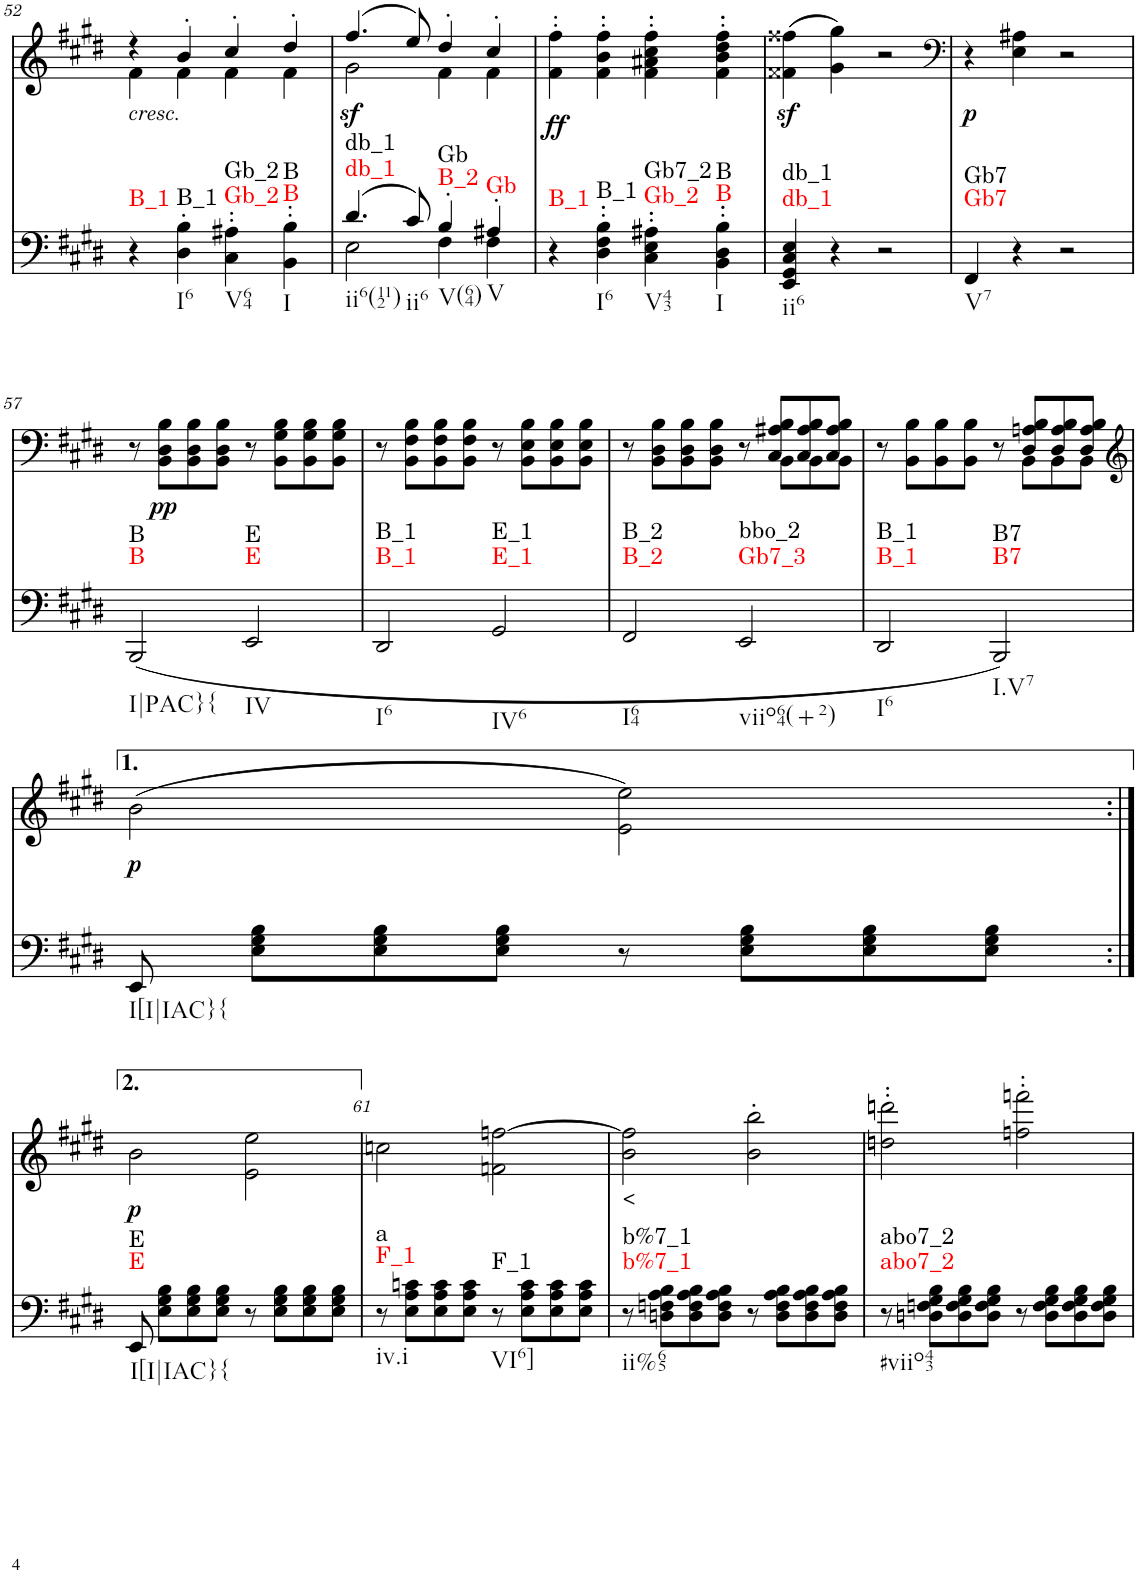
**kern	**harte	**kern	**text	**dynam
*part2	*part2	*part1	*part1	*part1
*staff2	*	*staff1	*staff1	*staff1
*I"piano	*	*I"piano	*	*
*I'Pno	*	*I'Pno	*	*
!!LO:PB:g=z
*clefF4	*	*clefG2	*	*
*k[f#c#g#d#]	*	*k[f#c#g#d#]	*	*
*E:	*	*E:	*	*
*M4/4	*	*M4/4	*	*
=52	=52	=52	=52	=52
*	*	*^	*	*
!	!	!LO:TX:b:i:t=cresc.	!	!	!
!	!LO:H:kt=B_1	!	!	!LO:LY:b	!
4r	N	4r	4f#\	<	.
!	!LO:H:kt=B_1	!	!	!	!
4D#\' 4B\'	N	4b'/	4f#\	.	.
!	!LO:H:n=1:kt=Gb_2	!	!	!	!
!	!LO:H:n=2:kt=Gb_2	!	!	!	!
4C#\' 4A#X\'	N N	4cc#'/	4f#\	.	.
!	!LO:H:n=1:kt=B	!	!	!	!
!	!LO:H:n=2:kt=B	!	!	!	!
4BB\' 4B\'	N N	4dd#'/	4f#\	.	.
=53	=53	=53	=53	=53	=53
*^	*	*	*	*	*
!	!	!LO:H:n=1:kt=db_1	!	!	!LO:LY:b	!LO:DY:b
!	!	!LO:H:n=2:kt=db_1	!	!	!	!
(4.d#/	2E\	N N	(4.ff#/	2g#\	f	sf
8c#/)	.	.	8ee/)	.	.	.
!	!	!LO:H:n=1:kt=B_2	!	!	!	!
!	!	!LO:H:n=2:kt=Gb	!	!	!	!
4B'/	4F#\	N N	4dd#'/	4f#\	.	.
!	!	!LO:H:kt=Gb	!	!	!	!
4A#X'/	4F#\	N	4cc#'/	4f#\	.	.
=54	=54	=54	=54	=54	=54	=54
!	!	!LO:H:kt=B_1	!	!	!LO:LY:b	!LO:DY:b
*v	*v	*	*	*	*	*
*	*	*v	*v	*	*
4r	N	4f#\' 4ff#\'	ff	ff
!	!LO:H:kt=B_1	!	!	!
4D#\' 4F#\' 4B\'	N	4f#\' 4b\' 4ff#\'	.	.
!	!LO:H:n=1:kt=Gb_2	!	!	!
!	!LO:H:n=2:kt=Gb7_2	!	!	!
4C#\' 4E\' 4A#X\'	N N	4f#\' 4a#X\' 4cc#\' 4ff#\'	.	.
!	!LO:H:n=1:kt=B	!	!	!
!	!LO:H:n=2:kt=B	!	!	!
4BB\' 4D#\' 4B\'	N N	4f#\' 4b\' 4dd#\' 4ff#\'	.	.
=55	=55	=55	=55	=55
!	!LO:H:n=1:kt=db_1	!	!	!
!	!LO:H:n=2:kt=db_1	!	!	!
4EE/ 4GG#/ 4C#/ 4E/	N N	(4f##X\z< 4ff##X\z<	.	.
4r	.	4g#\ 4gg#\)	.	.
2r	.	2r	.	.
=56	=56	=56	=56	=56
*	*	*clefF4	*	*
!	!LO:H:n=1:kt=Gb7	!	!LO:LY:b	!LO:DY:b
!	!LO:H:n=2:kt=Gb7	!	!	!
4FF#/	N N	4r	p	p
4r	.	4E\ 4A#X\	.	.
2r	.	2r	.	.
!!LO:LB:g=z
=57	=57	=57	=57	=57
!	!LO:H:n=1:kt=B	!	!	!
!	!LO:H:n=2:kt=B	!	!	!
(<2BBB/	N N	8r	.	.
!	!	!	!LO:LY:b	!LO:DY:b
.	.	8BB\ 8D#\ 8B\L	pp	pp
.	.	8BB\ 8D#\ 8B\	.	.
.	.	8BB\ 8D#\ 8B\J	.	.
!	!LO:H:n=1:kt=E	!	!	!
!	!LO:H:n=2:kt=E	!	!	!
2EE/	N N	8r	.	.
.	.	8BB\ 8G#\ 8B\L	.	.
.	.	8BB\ 8G#\ 8B\	.	.
.	.	8BB\ 8G#\ 8B\J	.	.
=58	=58	=58	=58	=58
!	!LO:H:n=1:kt=B_1	!	!	!
!	!LO:H:n=2:kt=B_1	!	!	!
2DD#/	N N	8r	.	.
.	.	8BB\ 8F#\ 8B\L	.	.
.	.	8BB\ 8F#\ 8B\	.	.
.	.	8BB\ 8F#\ 8B\J	.	.
!	!LO:H:n=1:kt=E_1	!	!	!
!	!LO:H:n=2:kt=E_1	!	!	!
2GG#/	N N	8r	.	.
.	.	8BB\ 8E\ 8B\L	.	.
.	.	8BB\ 8E\ 8B\	.	.
.	.	8BB\ 8E\ 8B\J	.	.
=59	=59	=59	=59	=59
*	*	*^	*	*
!	!LO:H:n=1:kt=B_2	!	!	!	!
!	!LO:H:n=2:kt=B_2	!	!	!	!
2FF#/	N N	8r	8ryy	.	.
*	*	*v	*v	*	*
.	.	8BB\ 8D#\ 8B\L	.	.
.	.	8BB\ 8D#\ 8B\	.	.
.	.	8BB\ 8D#\ 8B\J	.	.
!	!LO:H:n=1:kt=Gb7_3	!	!	!
!	!LO:H:n=2:kt=bbo_2	!	!	!
2EE/	N N	8r	.	.
*	*	*^	*	*
.	.	8C#/ 8A#X/ 8B/L	8BB\L	.	.
.	.	8C#/ 8A#/ 8B/	8BB\	.	.
.	.	8C#/ 8A#/ 8B/J	8BB\J	.	.
=60	=60	=60	=60	=60	=60
!	!LO:H:n=1:kt=B_1	!	!	!	!
!	!LO:H:n=2:kt=B_1	!	!	!	!
2DD#/	N N	8r	8ryy	.	.
*	*	*v	*v	*	*
.	.	8BB\ 8B\L	.	.
.	.	8BB\ 8B\	.	.
.	.	8BB\ 8B\J	.	.
!	!LO:H:n=1:kt=B7	!	!	!
!	!LO:H:n=2:kt=B7	!	!	!
2BBB/)	N N	8r	.	.
*	*	*^	*	*
.	.	8D#/ 8An/ 8B/L	8BB\L	.	.
.	.	8D#/ 8A/ 8B/	8BB\	.	.
.	.	8D#/ 8A/ 8B/J	8BB\J	.	.
*	*	*v	*v	*	*
!!LO:LB:g=z
=60X1	=60X1	=60X1	=60X1	=60X1
*	*	*clefG2	*	*
*	*	*^	*	*
!	!	!	!	!LO:LY:b	!LO:DY:b
*	*	*v	*v	*	*
8EE/	.	(2b\	p	p
8E\ 8G#\ 8B\L	.	.	.	.
8E\ 8G#\ 8B\	.	.	.	.
8E\ 8G#\ 8B\J	.	.	.	.
8r	.	2e\ 2ee\)	.	.
8E\ 8G#\ 8B\L	.	.	.	.
8E\ 8G#\ 8B\	.	.	.	.
8E\ 8G#\ 8B\J	.	.	.	.
!!LO:LB:g=z
=60X2:|!	=60X2:|!	=60X2:|!	=60X2:|!	=60X2:|!
!	!LO:H:n=1:kt=E	!	!LO:LY:b	!LO:DY:b
!	!LO:H:n=2:kt=E	!	!	!
8EE/	N N	2b\	p	p
8E\ 8G#\ 8B\L	.	.	.	.
8E\ 8G#\ 8B\	.	.	.	.
8E\ 8G#\ 8B\J	.	.	.	.
8r	.	2e\ 2ee\	.	.
8E\ 8G#\ 8B\L	.	.	.	.
8E\ 8G#\ 8B\	.	.	.	.
8E\ 8G#\ 8B\J	.	.	.	.
=61	=61	=61	=61	=61
!	!LO:H:n=1:kt=F_1	!	!	!
!	!LO:H:n=2:kt=a	!	!	!
8r	N N	2ccn\	.	.
8E\ 8A\ 8cn\L	.	.	.	.
8E\ 8A\ 8c\	.	.	.	.
8E\ 8A\ 8c\J	.	.	.	.
!	!LO:H:kt=F_1	!	!	!
8r	N	2fn\ [2ffn\	.	.
8E\ 8A\ 8c\L	.	.	.	.
8E\ 8A\ 8c\	.	.	.	.
8E\ 8A\ 8c\J	.	.	.	.
=62	=62	=62	=62	=62
!	!LO:H:n=1:kt=b%7_1	!	!LO:LY:b	!
!	!LO:H:n=2:kt=b%7_1	!	!	!
8r	N N	2b\ 2ff\]	<	.
8Dn\ 8Fn\ 8A\ 8B\L	.	.	.	.
8D\ 8F\ 8A\ 8B\	.	.	.	.
8D\ 8F\ 8A\ 8B\J	.	.	.	.
8r	.	2b\' 2bb\'	.	.
8D\ 8F\ 8A\ 8B\L	.	.	.	.
8D\ 8F\ 8A\ 8B\	.	.	.	.
8D\ 8F\ 8A\ 8B\J	.	.	.	.
=63	=63	=63	=63	=63
!	!LO:H:n=1:kt=abo7_2	!	!	!
!	!LO:H:n=2:kt=abo7_2	!	!	!
8r	N N	2ddn\' 2dddn\'	.	.
8Dn\ 8Fn\ 8G#\ 8B\L	.	.	.	.
8D\ 8F\ 8G#\ 8B\	.	.	.	.
8D\ 8F\ 8G#\ 8B\J	.	.	.	.
8r	.	2ffn\' 2fffn\'	.	.
8D\ 8F\ 8G#\ 8B\L	.	.	.	.
8D\ 8F\ 8G#\ 8B\	.	.	.	.
8D\ 8F\ 8G#\ 8B\J	.	.	.	.
=	=	=	=	=
*-	*-	*-	*-	*-
